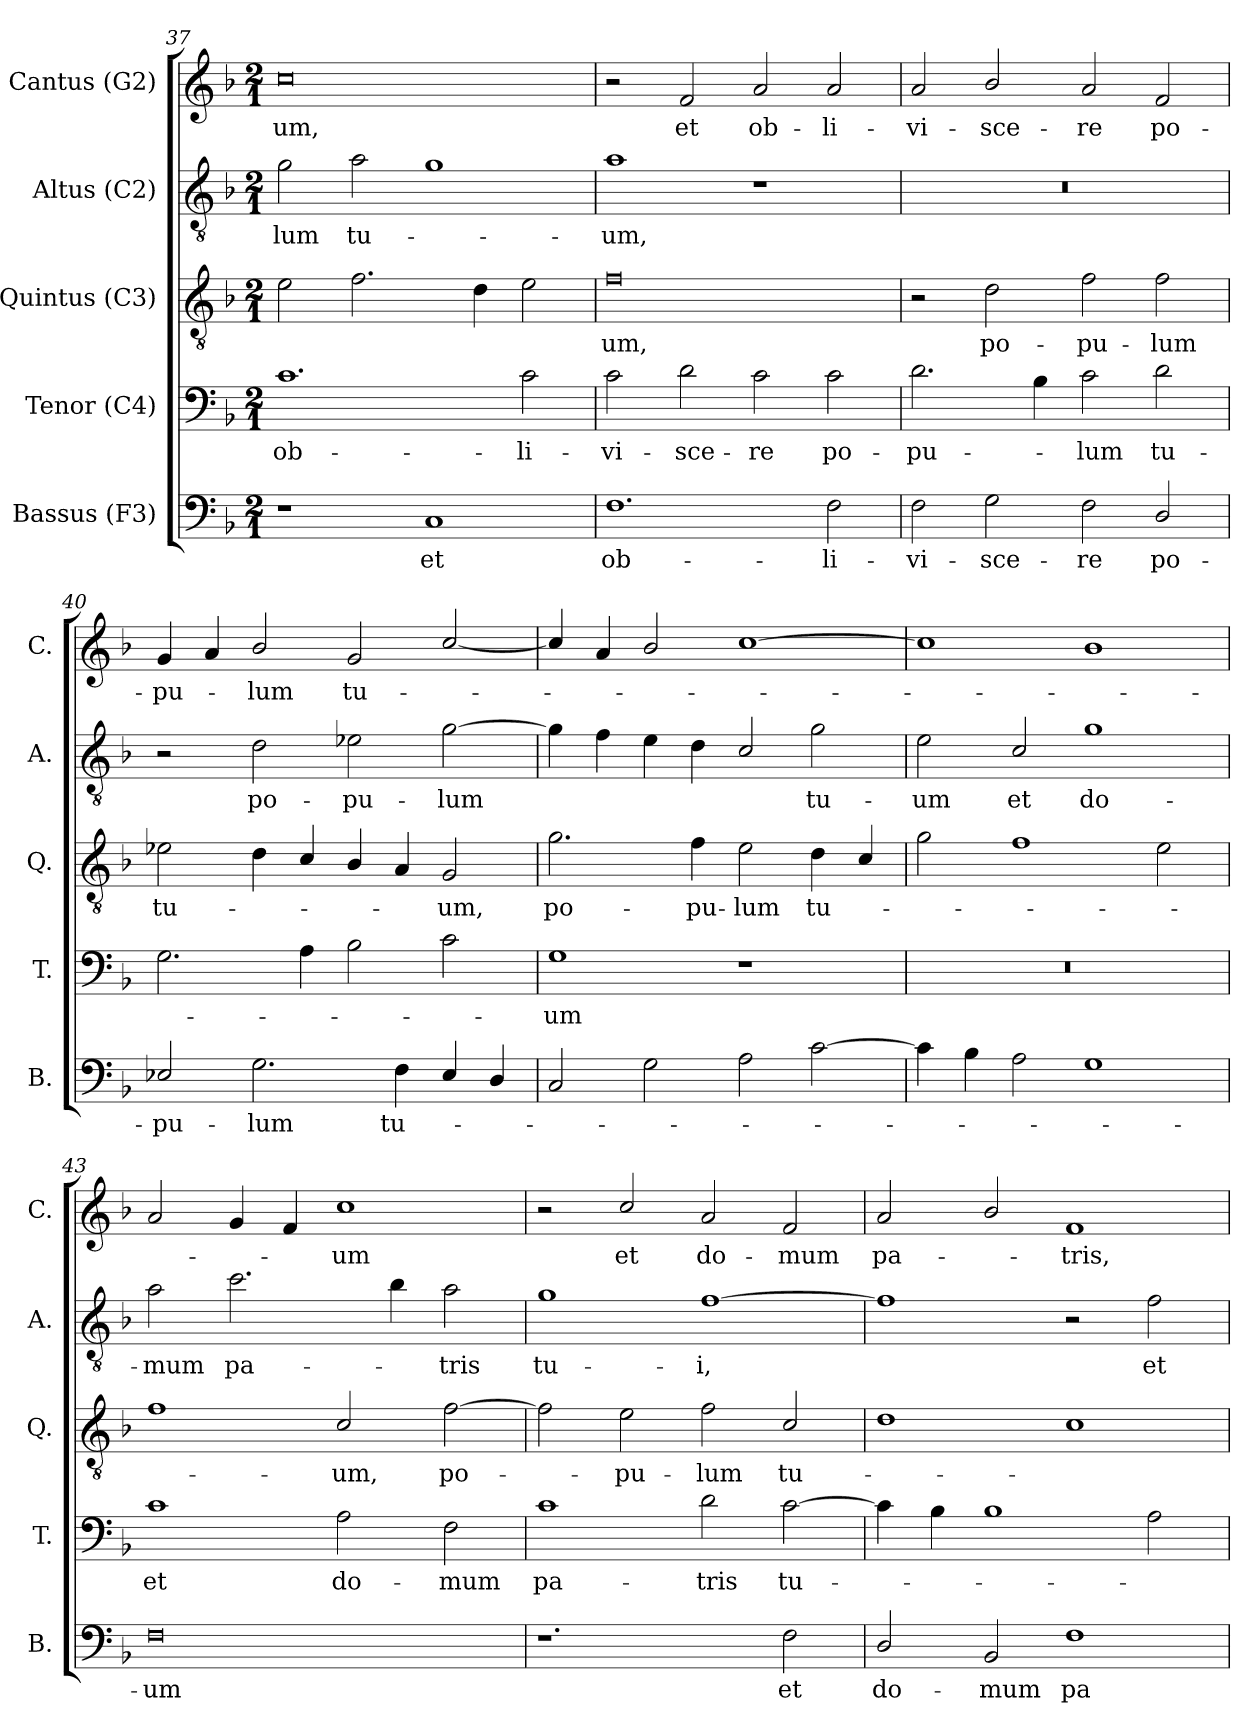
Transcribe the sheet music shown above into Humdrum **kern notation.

**kern	**text	**kern	**text	**kern	**text	**kern	**text	**kern	**text
*part5	*part5	*part4	*part4	*part3	*part3	*part2	*part2	*part1	*part1
*staff5	*staff5	*staff4	*staff4	*staff3	*staff3	*staff2	*staff2	*staff1	*staff1
*I"Bassus (F3)	*	*I"Tenor (C4)	*	*I"Quintus (C3)	*	*I"Altus (C2)	*	*I"Cantus (G2)	*
*I'B.	*	*I'T.	*	*I'Q.	*	*I'A.	*	*I'C.	*
*clefF4	*	*clefF4	*	*clefGv2	*	*clefGv2	*	*clefG2	*
*	*	*ITrd7c12	*	*ITrd7c12	*	*ITrd7c12	*	*	*
*k[b-]	*	*k[b-]	*	*k[b-]	*	*k[b-]	*	*k[b-]	*
*F:	*	*F:	*	*F:	*	*F:	*	*F:	*
*M2/1	*	*M2/1	*	*M2/1	*	*M2/1	*	*M2/1	*
=37	=37	=37	=37	=37	=37	=37	=37	=37	=37
1r	.	1.C	ob-	2E\	.	2G\	-lum	0cc	-um,
.	.	.	.	2.F\	.	2A\	tu-	.	.
1C	et	.	.	.	.	1G	.	.	.
.	.	.	.	4D\	.	.	.	.	.
.	.	2C\	-li-	2E\	.	.	.	.	.
=38	=38	=38	=38	=38	=38	=38	=38	=38	=38
1.F	ob-	2C\	-vi-	0F	-um,	1A	-um,	2r	.
.	.	2D\	-sce-	.	.	.	.	2f/	et
.	.	2C\	-re	.	.	1r	.	2a/	ob-
2F\	-li-	2C\	po-	.	.	.	.	2a/	-li-
=39	=39	=39	=39	=39	=39	=39	=39	=39	=39
2F\	-vi-	2.D\	-pu-	2r	.	0r	.	2a/	-vi-
2G\	-sce-	.	.	2D\	po-	.	.	2b-/	-sce-
.	.	4BB-\	.	.	.	.	.	.	.
2F\	-re	2C\	-lum	2F\	-pu-	.	.	2a/	-re
2D/	po-	2D\	tu-	2F\	-lum	.	.	2f/	po-
=40	=40	=40	=40	=40	=40	=40	=40	=40	=40
2E-X/	-pu-	2.GG\	.	2E-X\	tu-	2r	.	4g/	-pu-
.	.	.	.	.	.	.	.	4a/	.
2.G\	-lum	.	.	4D\	.	2D\	po-	2b-/	-lum
.	.	4AA\	.	4C/	.	.	.	.	.
.	.	2BB-\	.	4BB-/	.	2E-X\	-pu-	2g/	tu-
4F\	tu-	.	.	4AA/	.	.	.	.	.
4E-/	.	2C\	.	2GG/	-um,	[2G\	-lum	[2cc/	.
4D/	.	.	.	.	.	.	.	.	.
=41	=41	=41	=41	=41	=41	=41	=41	=41	=41
2C/	.	1GG	-um	2.G\	po-	4G\]	.	4cc/]	.
.	.	.	.	.	.	4F\	.	4a/	.
2G\	.	.	.	.	.	4E\	.	2b-/	.
.	.	.	.	4F\	-pu-	4D\	.	.	.
2A\	.	1r	.	2E\	-lum	2C/	.	[1cc	.
[2c\	.	.	.	4D\	tu-	2G\	tu-	.	.
.	.	.	.	4C/	.	.	.	.	.
=42	=42	=42	=42	=42	=42	=42	=42	=42	=42
4c\]	.	0r	.	2G\	.	2E\	-um	1cc]	.
4B-\	.	.	.	.	.	.	.	.	.
2A\	.	.	.	1F	.	2C/	et	.	.
1G	.	.	.	.	.	1G	do-	1b-	.
.	.	.	.	2E\	.	.	.	.	.
=43	=43	=43	=43	=43	=43	=43	=43	=43	=43
0F	-um	1C	et	1F	.	2A\	-mum	2a/	.
.	.	.	.	.	.	2.c\	pa-	4g/	.
.	.	.	.	.	.	.	.	4f/	.
.	.	2AA\	do-	2C/	-um,	.	.	1cc	-um
.	.	.	.	.	.	4B-\	.	.	.
.	.	2FF\	-mum	[2F\	po-	2A\	-tris	.	.
=44	=44	=44	=44	=44	=44	=44	=44	=44	=44
1.r	.	1C	pa-	2F\]	.	1G	tu-	2r	.
.	.	.	.	2E\	-pu-	.	.	2cc/	et
.	.	2D\	-tris	2F\	-lum	[1F	-i,	2a/	do-
2F\	et	[2C\	tu-	2C/	tu-	.	.	2f/	-mum
=45	=45	=45	=45	=45	=45	=45	=45	=45	=45
2D/	do-	4C\]	.	1D	.	1F]	.	2a/	pa-
.	.	4BB-\	.	.	.	.	.	.	.
2BB-/	-mum	1BB-	.	.	.	.	.	2b-/	.
1F	pa-	.	.	1C	.	2r	.	1f	-tris,
.	.	2AA\	.	.	.	2F\	et	.	.
=	=	=	=	=	=	=	=	=	=
*-	*-	*-	*-	*-	*-	*-	*-	*-	*-
